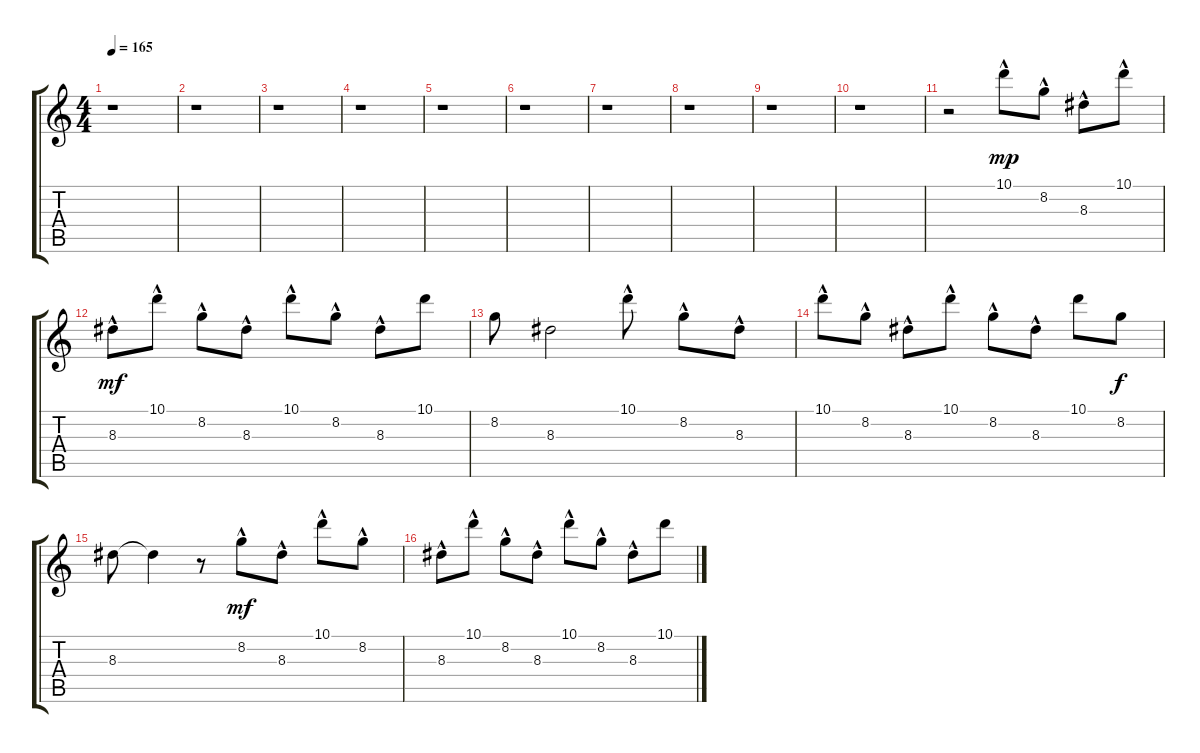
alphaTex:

\track "" {instrument electricguitarjazz}
\staff {score tabs}
\tuning (E4 B3 G3 D3 A2 D2) {hide}
\ts (4 4)
\tempo 165
\clef g2
\ks c
r.1{dy mp} |
r.1 |
r.1 |
r.1 |
r.1 |
r.1 |
r.1 |
r.1 |
r.1 |
r.1 |
r.2 10.1{hac}.8 8.2{hac}.8 8.3{hac}.8 10.1{hac}.8 |
8.3{hac}.8{dy mf} 10.1{hac}.8 8.2{hac}.8 8.3{hac}.8 10.1{hac}.8 8.2{hac}.8 8.3{hac}.8 10.1.8 |
8.2.8 8.3.2 10.1{hac}.8 8.2{hac}.8 8.3{hac}.8 |
10.1{hac}.8 8.2{hac}.8 8.3{hac}.8 10.1{hac}.8 8.2{hac}.8 8.3{hac}.8 10.1.8 8.2.8{dy f} |
8.3.8 8.3{t}.4 r.8 8.2{hac}.8{dy mf} 8.3{hac}.8 10.1{hac}.8 8.2{hac}.8 |
8.3{hac}.8 10.1{hac}.8 8.2{hac}.8 8.3{hac}.8 10.1{hac}.8 8.2{hac}.8 8.3{hac}.8 10.1.8
